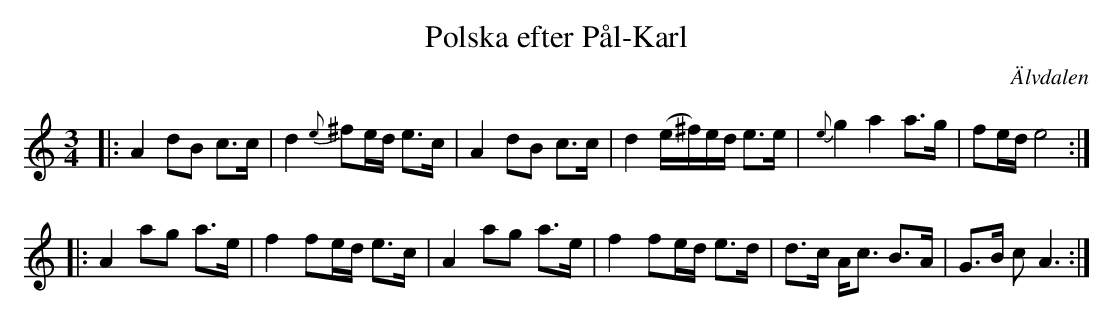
X:1
T: Polska efter P\aal-Karl
O: \"Alvdalen
M: 3/4
L: 1/8
K: Am
|: A2 dB c>c \
| d2 {e}^fe/d/ e>c \
| A2 dB c>c \
| d2 (e/^f/)e/d/ e>e \
| {e}g2 a2 a>g \
| fe/d/ e4 :|
|: A2 ag a>e \
| f2 fe/d/ e>c \
| A2 ag a>e \
| f2 fe/d/ e>d \
| d>c A<c B>A \
| G>B c A3 :|
